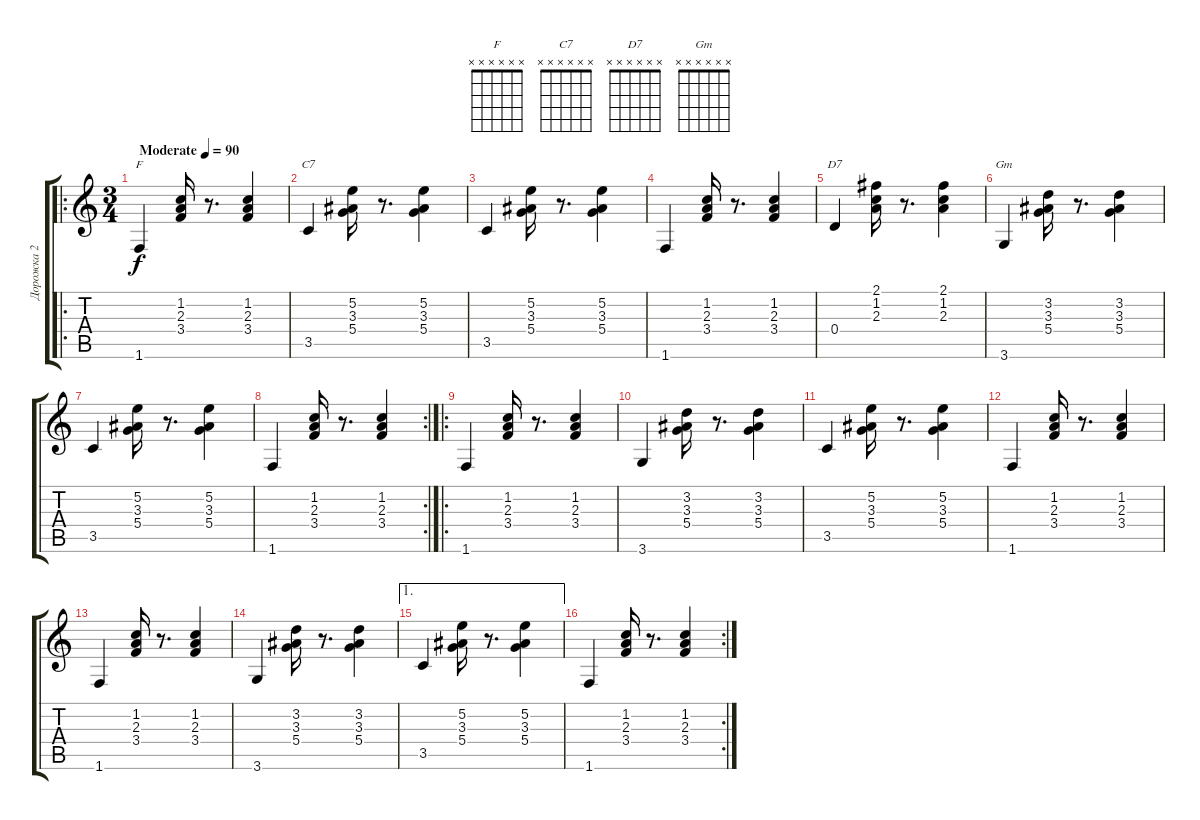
\track ("Дорожка 2" "Дорожка 2") {instrument acousticguitarnylon}
\staff {score tabs}
\tuning (E4 B3 G3 D3 A2 E2) {hide}
\chord ("F" x x x x x x)
\chord ("C7" x x x x x x)
\chord ("D7" x x x x x x)
\chord ("Gm" x x x x x x)
\ro
\ts (3 4)
\tempo (90 "Moderate")
\clef g2
\ks c
1.6.4{ch "F" dy f instrument acousticguitarnylon} (1.2 2.3 3.4).16 r.8{d} (1.2 2.3 3.4).4 |
3.5.4{ch "C7"} (5.2 3.3 5.4).16 r.8{d} (5.2 3.3 5.4).4 |
3.5.4 (5.2 3.3 5.4).16 r.8{d} (5.2 3.3 5.4).4 |
1.6.4 (1.2 2.3 3.4).16 r.8{d} (1.2 2.3 3.4).4 |
0.4.4{ch "D7"} (2.1 1.2 2.3).16 r.8{d} (2.1 1.2 2.3).4 |
3.6.4{ch "Gm"} (3.2 3.3 5.4).16 r.8{d} (3.2 3.3 5.4).4 |
3.5.4 (5.2 3.3 5.4).16 r.8{d} (5.2 3.3 5.4).4 |
\rc 2
1.6.4 (1.2 2.3 3.4).16 r.8{d} (1.2 2.3 3.4).4 |
\ro
1.6.4 (1.2 2.3 3.4).16 r.8{d} (1.2 2.3 3.4).4 |
3.6.4 (3.2 3.3 5.4).16 r.8{d} (3.2 3.3 5.4).4 |
3.5.4 (5.2 3.3 5.4).16 r.8{d} (5.2 3.3 5.4).4 |
1.6.4 (1.2 2.3 3.4).16 r.8{d} (1.2 2.3 3.4).4 |
1.6.4 (1.2 2.3 3.4).16 r.8{d} (1.2 2.3 3.4).4 |
3.6.4 (3.2 3.3 5.4).16 r.8{d} (3.2 3.3 5.4).4 |
\ae 1
3.5.4 (5.2 3.3 5.4).16 r.8{d} (5.2 3.3 5.4).4 |
\rc 2
1.6.4 (1.2 2.3 3.4).16 r.8{d} (1.2 2.3 3.4).4
